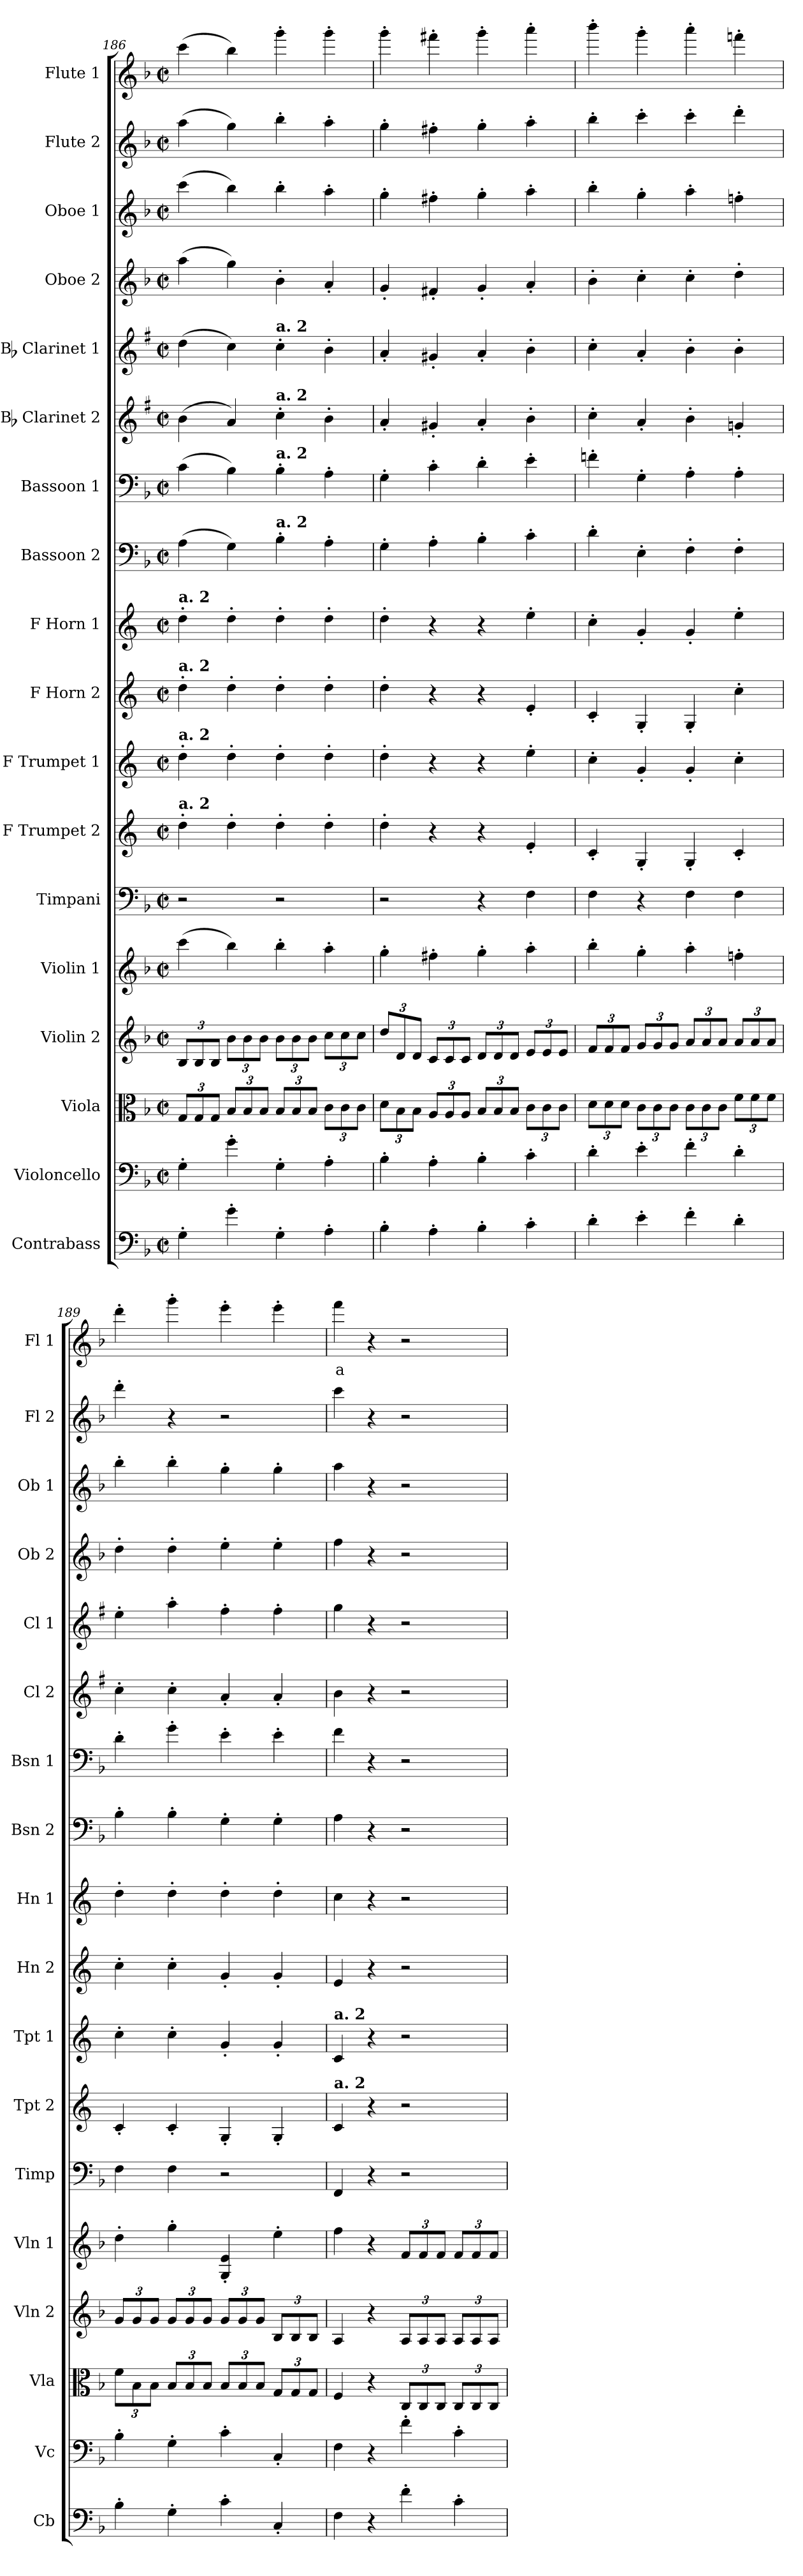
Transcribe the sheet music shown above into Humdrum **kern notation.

**kern	**kern	**kern	**kern	**kern	**kern	**kern	**kern	**kern	**kern	**kern	**kern	**kern	**kern	**kern	**kern	**kern	**kern	**text
*part18	*part17	*part16	*part15	*part14	*part13	*part12	*part11	*part10	*part9	*part8	*part7	*part6	*part5	*part4	*part3	*part2	*part1	*part1
*staff18	*staff17	*staff16	*staff15	*staff14	*staff13	*staff12	*staff11	*staff10	*staff9	*staff8	*staff7	*staff6	*staff5	*staff4	*staff3	*staff2	*staff1	*staff1
*I"Contrabass	*I"Violoncello	*I"Viola	*I"Violin 2	*I"Violin 1	*I"Timpani	*I"F Trumpet 2	*I"F Trumpet 1	*I"F Horn 2	*I"F Horn 1	*I"Bassoon 2	*I"Bassoon 1	*I"Bb Clarinet 2	*I"Bb Clarinet 1	*I"Oboe 2	*I"Oboe 1	*I"Flute 2	*I"Flute 1	*
*I'Cb	*I'Vc	*I'Vla	*I'Vln 2	*I'Vln 1	*I'Timp	*I'Tpt 2	*I'Tpt 1	*I'Hn 2	*I'Hn 1	*I'Bsn 2	*I'Bsn 1	*I'Cl 2	*I'Cl 1	*I'Ob 2	*I'Ob 1	*I'Fl 2	*I'Fl 1	*
*clefF4	*clefF4	*clefC3	*clefG2	*clefG2	*clefF4	*clefG2	*clefG2	*clefG2	*clefG2	*clefF4	*clefF4	*clefG2	*clefG2	*clefG2	*clefG2	*clefG2	*clefG2	*
*ITrd7c12	*	*	*	*	*	*ITrd-3c-5	*ITrd-3c-5	*ITrd4c7	*ITrd4c7	*	*	*ITrd1c2	*ITrd1c2	*	*	*	*	*
*k[b-]	*k[b-]	*k[b-]	*k[b-]	*k[b-]	*k[b-]	*k[b-]	*k[b-]	*k[b-]	*k[b-]	*k[b-]	*k[b-]	*k[b-]	*k[b-]	*k[b-]	*k[b-]	*k[b-]	*k[b-]	*
*M2/2	*M2/2	*M2/2	*M2/2	*M2/2	*M2/2	*M2/2	*M2/2	*M2/2	*M2/2	*M2/2	*M2/2	*M2/2	*M2/2	*M2/2	*M2/2	*M2/2	*M2/2	*
*met(c|)	*met(c|)	*met(c|)	*met(c|)	*met(c|)	*met(c|)	*met(c|)	*met(c|)	*met(c|)	*met(c|)	*met(c|)	*met(c|)	*met(c|)	*met(c|)	*met(c|)	*met(c|)	*met(c|)	*met(c|)	*
*	*	*Xbrackettup	*Xbrackettup	*	*	*	*	*	*	*	*	*	*	*	*	*	*	*
=186	=186	=186	=186	=186	=186	=186	=186	=186	=186	=186	=186	=186	=186	=186	=186	=186	=186	=186
!	!	!	!	!	!	!	!	!	!LO:TX:a:B:t=a. 2	!	!	!	!	!	!	!	!	!
!	!	!	!	!	!	!	!	!LO:TX:a:B:t=a. 2	!	!	!	!	!	!	!	!	!	!
!	!	!	!	!	!	!	!LO:TX:a:B:t=a. 2	!	!	!	!	!	!	!	!	!	!	!
!	!	!	!	!	!	!LO:TX:a:B:t=a. 2	!	!	!	!	!	!	!	!	!	!	!	!
4GG'\	4G'\	12G/L	12B-/L	(4ccc\	2r	4gg'\	4gg'\	4g'\	4g'\	(4A\	(4c\	(4a\	(4cc\	(4aa\	(4ccc\	(4aa\	(4ccc\	.
.	.	12G/	12B-/	.	.	.	.	.	.	.	.	.	.	.	.	.	.	.
.	.	12G/J	12B-/J	.	.	.	.	.	.	.	.	.	.	.	.	.	.	.
4G'\	4g'\	12B-/L	12b-\L	4bb-\)	.	4gg'\	4gg'\	4g'\	4g'\	4G\)	4B-\)	4g/)	4b-\)	4gg\)	4bb-\)	4gg\)	4bb-\)	.
.	.	12B-/	12b-\	.	.	.	.	.	.	.	.	.	.	.	.	.	.	.
.	.	12B-/J	12b-\J	.	.	.	.	.	.	.	.	.	.	.	.	.	.	.
!	!	!	!	!	!	!	!	!	!	!	!	!	!LO:TX:a:B:t=a. 2	!	!	!	!	!
!	!	!	!	!	!	!	!	!	!	!	!	!LO:TX:a:B:t=a. 2	!	!	!	!	!	!
!	!	!	!	!	!	!	!	!	!	!	!LO:TX:a:B:t=a. 2	!	!	!	!	!	!	!
!	!	!	!	!	!	!	!	!	!	!LO:TX:a:B:t=a. 2	!	!	!	!	!	!	!	!
4GG'\	4G'\	12B-/L	12b-\L	4bb-'\	2r	4gg'\	4gg'\	4g'\	4g'\	4B-'\	4B-'\	4b-'\	4b-'\	4b-'\	4bb-'\	4bb-'\	4ggg'\	.
.	.	12B-/	12b-\	.	.	.	.	.	.	.	.	.	.	.	.	.	.	.
.	.	12B-/J	12b-\J	.	.	.	.	.	.	.	.	.	.	.	.	.	.	.
4AA'\	4A'\	12c\L	12cc\L	4aa'\	.	4gg'\	4gg'\	4g'\	4g'\	4A'\	4A'\	4a'\	4a'\	4a'/	4aa'\	4aa'\	4ggg'\	.
.	.	12c\	12cc\	.	.	.	.	.	.	.	.	.	.	.	.	.	.	.
.	.	12c\J	12cc\J	.	.	.	.	.	.	.	.	.	.	.	.	.	.	.
=187	=187	=187	=187	=187	=187	=187	=187	=187	=187	=187	=187	=187	=187	=187	=187	=187	=187	=187
4BB-'\	4B-'\	12d\L	12dd/L	4gg'\	2r	4gg'\	4gg'\	4g'\	4g'\	4G'\	4G'\	4g'/	4g'/	4g'/	4gg'\	4gg'\	4ggg'\	.
.	.	12B-\	12d/	.	.	.	.	.	.	.	.	.	.	.	.	.	.	.
.	.	12B-\J	12d/J	.	.	.	.	.	.	.	.	.	.	.	.	.	.	.
4AA'\	4A'\	12A/L	12c/L	4ff#X'\	.	4r	4r	4r	4r	4A'\	4c'\	4f#X'/	4f#X'/	4f#X'/	4ff#X'\	4ff#X'\	4fff#X'\	.
.	.	12A/	12c/	.	.	.	.	.	.	.	.	.	.	.	.	.	.	.
.	.	12A/J	12c/J	.	.	.	.	.	.	.	.	.	.	.	.	.	.	.
4BB-'\	4B-'\	12B-/L	12d/L	4gg'\	4r	4r	4r	4r	4r	4B-'\	4d'\	4g'/	4g'/	4g'/	4gg'\	4gg'\	4ggg'\	.
.	.	12B-/	12d/	.	.	.	.	.	.	.	.	.	.	.	.	.	.	.
.	.	12B-/J	12d/J	.	.	.	.	.	.	.	.	.	.	.	.	.	.	.
4C'\	4c'\	12c\L	12e/L	4aa'\	4F\	4a'/	4aa'\	4A'/	4a'\	4c'\	4e'\	4a'\	4a'\	4a'/	4aa'\	4aa'\	4aaa'\	.
.	.	12c\	12e/	.	.	.	.	.	.	.	.	.	.	.	.	.	.	.
.	.	12c\J	12e/J	.	.	.	.	.	.	.	.	.	.	.	.	.	.	.
=188	=188	=188	=188	=188	=188	=188	=188	=188	=188	=188	=188	=188	=188	=188	=188	=188	=188	=188
4D'\	4d'\	12d\L	12f/L	4bb-'\	4F\	4f'/	4ff'\	4F'/	4f'\	4d'\	4fn'\	4b-'\	4b-'\	4b-'\	4bb-'\	4bb-'\	4bbb-'\	.
.	.	12d\	12f/	.	.	.	.	.	.	.	.	.	.	.	.	.	.	.
.	.	12d\J	12f/J	.	.	.	.	.	.	.	.	.	.	.	.	.	.	.
4E'\	4e'\	12c\L	12g/L	4gg'\	4r	4c'/	4cc'/	4C'/	4c'/	4E'\	4G'\	4g'/	4g'/	4cc'\	4gg'\	4ccc'\	4ggg'\	.
.	.	12c\	12g/	.	.	.	.	.	.	.	.	.	.	.	.	.	.	.
.	.	12c\J	12g/J	.	.	.	.	.	.	.	.	.	.	.	.	.	.	.
4F'\	4f'\	12c\L	12a/L	4aa'\	4F\	4c'/	4cc'/	4C'/	4c'/	4F'\	4A'\	4a'\	4a'\	4cc'\	4aa'\	4ccc'\	4aaa'\	.
.	.	12c\	12a/	.	.	.	.	.	.	.	.	.	.	.	.	.	.	.
.	.	12c\J	12a/J	.	.	.	.	.	.	.	.	.	.	.	.	.	.	.
4D'\	4d'\	12f\L	12a/L	4ffn'\	4F\	4f'/	4ff'\	4f'\	4a'\	4F'\	4A'\	4fn'/	4a'\	4dd'\	4ffn'\	4ddd'\	4fffn'\	.
.	.	12f\	12a/	.	.	.	.	.	.	.	.	.	.	.	.	.	.	.
.	.	12f\J	12a/J	.	.	.	.	.	.	.	.	.	.	.	.	.	.	.
!!LO:PB:g=z
=189	=189	=189	=189	=189	=189	=189	=189	=189	=189	=189	=189	=189	=189	=189	=189	=189	=189	=189
4BB-'\	4B-'\	12f\L	12g/L	4dd'\	4F\	4f'/	4ff'\	4f'\	4g'\	4B-'\	4d'\	4b-'\	4dd'\	4dd'\	4bb-'\	4ddd'\	4ddd'\	.
.	.	12B-\	12g/	.	.	.	.	.	.	.	.	.	.	.	.	.	.	.
.	.	12B-\J	12g/J	.	.	.	.	.	.	.	.	.	.	.	.	.	.	.
4GG'\	4G'\	12B-/L	12g/L	4gg'\	4F\	4f'/	4ff'\	4f'\	4g'\	4B-'\	4g'\	4b-'\	4gg'\	4dd'\	4bb-'\	4r	4ggg'\	.
.	.	12B-/	12g/	.	.	.	.	.	.	.	.	.	.	.	.	.	.	.
.	.	12B-/J	12g/J	.	.	.	.	.	.	.	.	.	.	.	.	.	.	.
4C'\	4c'\	12B-/L	12g/L	4G/' 4e/'	2r	4c'/	4cc'/	4c'/	4g'\	4G'\	4e'\	4g'/	4ee'\	4ee'\	4gg'\	2r	4eee'\	.
.	.	12B-/	12g/	.	.	.	.	.	.	.	.	.	.	.	.	.	.	.
.	.	12B-/J	12g/J	.	.	.	.	.	.	.	.	.	.	.	.	.	.	.
4CC'/	4C'/	12G/L	12B-/L	4ee'\	.	4c'/	4cc'/	4c'/	4g'\	4G'\	4e'\	4g'/	4ee'\	4ee'\	4gg'\	.	4eee'\	.
.	.	12G/	12B-/	.	.	.	.	.	.	.	.	.	.	.	.	.	.	.
.	.	12G/J	12B-/J	.	.	.	.	.	.	.	.	.	.	.	.	.	.	.
=190	=190	=190	=190	=190	=190	=190	=190	=190	=190	=190	=190	=190	=190	=190	=190	=190	=190	=190
!	!	!	!	!	!	!	!LO:TX:a:B:t=a. 2	!	!	!	!	!	!	!	!	!	!	!
!	!	!	!	!	!	!LO:TX:a:B:t=a. 2	!	!	!	!	!	!	!	!	!	!	!	!
!	!	!	!	!	!	!	!	!	!	!	!	!	!	!	!	!	!	!LO:LY:b:color=#FF0000
4FF\	4F\	4F/	4A/	4ff\	4FF/	4f/	4f/	4A/	4f\	4A\	4f\	4a\	4ff\	4ff\	4aa\	4ccc\	4fff\	a
4r	4r	4r	4r	4r	4r	4r	4r	4r	4r	4r	4r	4r	4r	4r	4r	4r	4r	.
*	*	*	*	*Xbrackettup	*	*	*	*	*	*	*	*	*	*	*	*	*	*
4F'\	4f'\	12C/L	12A/L	12f/L	2r	2r	2r	2r	2r	2r	2r	2r	2r	2r	2r	2r	2r	.
.	.	12C/	12A/	12f/	.	.	.	.	.	.	.	.	.	.	.	.	.	.
.	.	12C/J	12A/J	12f/J	.	.	.	.	.	.	.	.	.	.	.	.	.	.
4C'\	4c'\	12C/L	12A/L	12f/L	.	.	.	.	.	.	.	.	.	.	.	.	.	.
.	.	12C/	12A/	12f/	.	.	.	.	.	.	.	.	.	.	.	.	.	.
.	.	12C/J	12A/J	12f/J	.	.	.	.	.	.	.	.	.	.	.	.	.	.
=	=	=	=	=	=	=	=	=	=	=	=	=	=	=	=	=	=	=
*-	*-	*-	*-	*-	*-	*-	*-	*-	*-	*-	*-	*-	*-	*-	*-	*-	*-	*-
